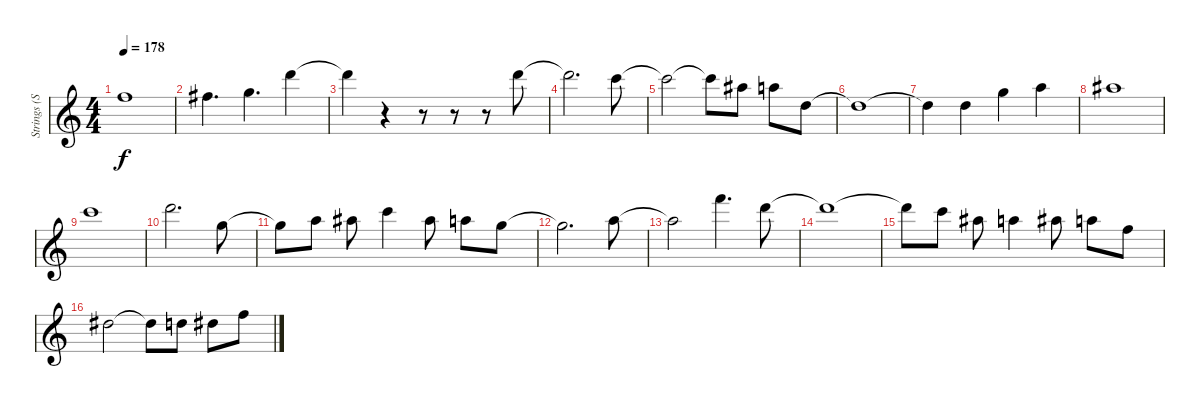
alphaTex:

\track ("Strings (Staff 1)" "Strings (S") {instrument acousticgrandpiano}
\staff {score}
\tuning (E4 B3 G3 D3 A2 E2 B1) {hide}
\ts (4 4)
\tempo 178
\clef g2
\ks c
13.1{t}.1{dy f} |
14.1.4{d} 15.1.4{d} 22.1.4 |
22.1{t}.4 r.4 r.8 r.8 r.8 22.1.8 |
\section ("" "")
22.1{t}.2{d} 20.1.8 |
20.1{t}.2 20.1{t}.8 18.1.8 17.1.8 10.1.8 |
10.1{t}.1 |
10.1{t}.4 10.1.4 15.1.4 17.1.4 |
18.1.1 |
20.1.1 |
22.1.2{d} 15.1.8 |
15.1{t}.8 17.1.8 18.1.8 20.1.4 18.1.8 17.1.8 15.1.8 |
15.1{t}.2{d} 17.1.8 |
17.1{t}.2 25.1.4{d} 22.1.8 |
22.1{t}.1 |
22.1{t}.8 20.1.8 18.1.8 17.1.4 18.1.8 17.1.8 13.1.8 |
11.1.2 11.1{t}.8 10.1.8 11.1.8 13.1.8
